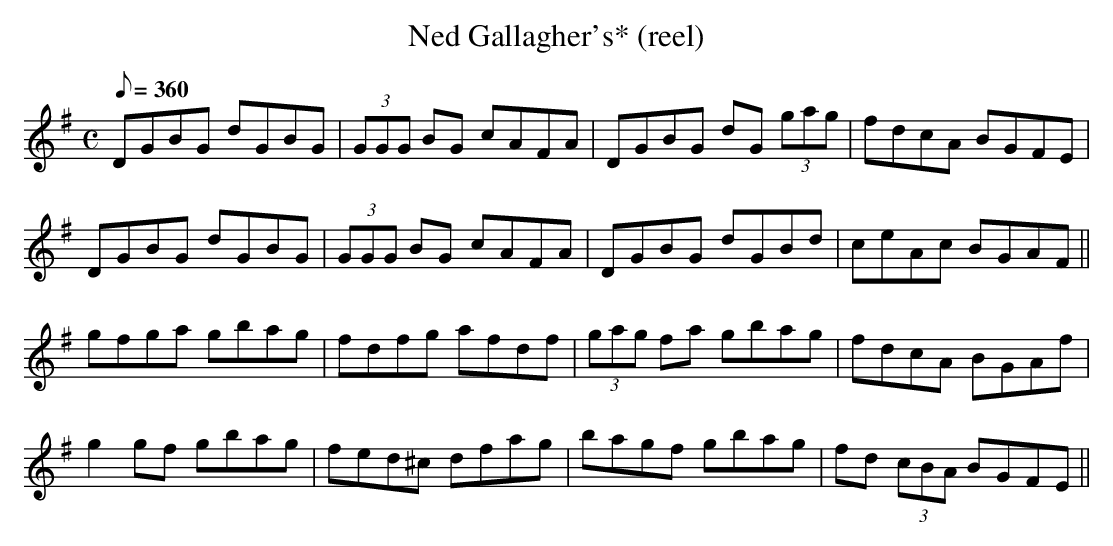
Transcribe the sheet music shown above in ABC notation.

X:1
T:Ned Gallagher's* (reel) % nf<bb
L:1/8
M:C
Q:360
K:G major
DGBG dGBG|(3GGG BG cAFA|DGBG dG (3gag|fdcA BGFE|
DGBG dGBG|(3GGG BG cAFA|DGBG dGBd|ceAc BGAF||
gfga gbag|fdfg afdf|(3gag fa gbag|fdcA BGAf|
g2gf gbag|fed^c dfaqg|bagf gbag|fd (3cBA BGFE||
